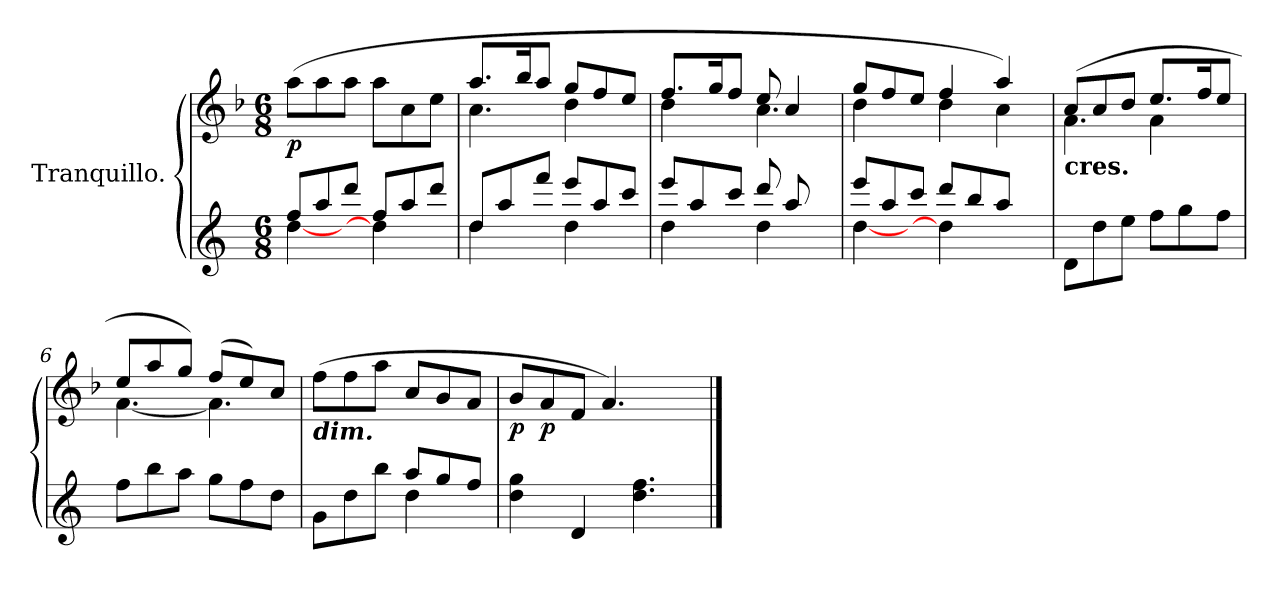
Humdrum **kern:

**kern	**kern	**dynam
*part1	*part1	*part1
*staff2	*staff1	*staff1/2
*I"Tranquillo.	*	*
*	*clefG3	*
*	*k[b-]	*
*M6/8	*M6/8	*
=1	=1	=1
*^	*	*
!	!	!	!LO:DY:b
8ff/L	[<4dd\	(>8ff\L	p
8aa/	.	8ff\	.
8ddd/J	8ryy	8ff\J	.
8ff/L	4dd\]	8ff\L	.
8aa/	.	8a\	.
8ddd/J	8ryy	8cc\J	.
=2	=2	=2	=2
*	*	*^	*
8dd/L	4dd\	8.ff/L	4.a\	.
8aa/	.	.	.	.
.	.	16gg/k	.	.
8fff/J	8ryy	8ff/J	.	.
8eee/L	4dd\	8ee/L	4b-\	.
8aa/	.	8dd/	.	.
8ccc/J	8ryy	8cc/J	8ryy	.
=3	=3	=3	=3	=3
8eee/L	4dd\	8.dd/L	4b-\	.
8aa/	.	.	.	.
.	.	16ee/k	.	.
8ccc/J	8ryy	8dd/J	8ryy	.
8ddd/L	4dd\	8cc/L	4.a\	.
8aa/	.	4a/	.	.
8ryy	8ryy	.	.	.
=4	=4	=4	=4	=4
8eee/L	[<4dd\	8ee/L	4b-\	.
8aa/	.	8dd/	.	.
8ccc/J	8ryy	8cc/J	8ryy	.
8ddd/L	4dd\]	4dd/	4b-\	.
8bb/	.	.	.	.
8aa/J	8ryy	4ff/)	4a\	.
8ryy	8ryy	.	.	.
!!LO:LB:g=z	!!
=5	=5	=5	=5	=5
!	!	!LO:TX:b:B:t=cres.	!	!
*v	*v	*	*	*
8d\L	(>8a/L	4.f\	.
8dd\	8a/	.	.
8ee\J	8b-/J	.	.
8ff\L	8.cc/L	4f\	.
8gg\	.	.	.
.	16dd/k	.	.
8ff\J	8cc/J	8ryy	.
=6	=6	=6	=6
8ff\L	8cc/L	[<4.f\	.
8bb\	8ff/	.	.
8aa\J	8ee/J)	.	.
8gg\L	(>8dd/L	4.f\]	.
8ff\	8cc/)	.	.
8dd\J	8a/J	.	.
*	*v	*v	*
=7	=7	=7
*^	*	*
!	!	!LO:TX:b:Bi:t=dim.	!
4.ryy	8g\L	(>8dd\L	.
.	8dd\	8dd\	.
.	8bb\J	8ff\J	.
8aa/L	4dd\	8a/L	.
8gg/	.	8g/	.
8ff/J	8ryy	8f/J	.
=8	=8	=8	=8
!	!	!	!LO:DY:b
*v	*v	*	*
4dd\ 4gg\	8g/L	p
!	!	!LO:DY:b
.	8f/	p
4d/	8d/J	.
.	4.f/)	.
4.dd\ 4.ff\	.	.
.	8ryy	.
==	==	==
*-	*-	*-
